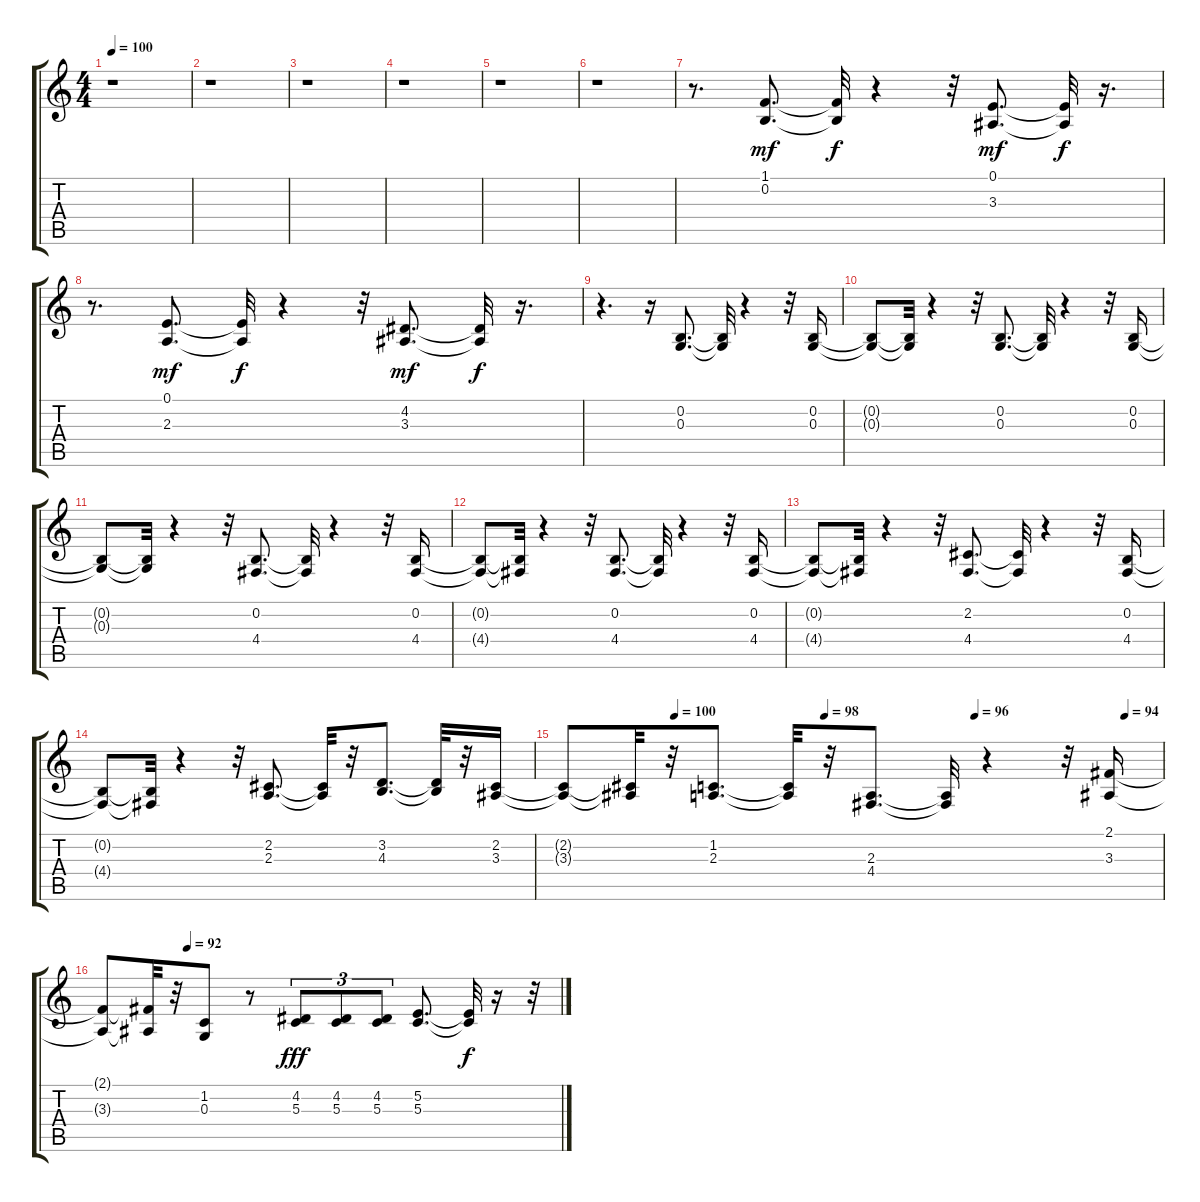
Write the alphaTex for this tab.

\track "" {instrument trombone}
\staff {score tabs}
\tuning (E4 B3 G3 D3 A2 E2) {hide}
\ts (4 4)
\tempo 100
\clef g2
\ks c
r.1{dy f} |
r.1 |
r.1 |
r.1 |
r.1 |
r.1 |
r.8{d} (1.1 0.2).8{d dy mf} (1.1{t} 0.2{t}).32{dy f} r.4 r.32 (0.1 3.3).8{d dy mf} (0.1{t} 3.3{t}).32{dy f} r.16{d} |
r.8{d} (0.1 2.3).8{d dy mf} (0.1{t} 2.3{t}).32{dy f} r.4 r.32 (4.2 3.3).8{d dy mf} (4.2{t} 3.3{t}).32{dy f} r.16{d} |
r.4{d} r.16 (0.2 0.3).8{d} (0.2{t} 0.3{t}).32 r.4 r.32 (0.2 0.3).16 |
(0.2{t} 0.3{t}).8 (0.2{t} 0.3{t}).32 r.4 r.32 (0.2 0.3).8{d} (0.2{t} 0.3{t}).32 r.4 r.32 (0.2 0.3).16 |
(0.2{t} 0.3{t}).8 (0.2{t} 0.3{t}).32 r.4 r.32 (0.2 4.4).8{d} (0.2{t} 4.4{t}).32 r.4 r.32 (0.2 4.4).16 |
(0.2{t} 4.4{t}).8 (0.2{t} 4.4{t}).32 r.4 r.32 (0.2 4.4).8{d} (0.2{t} 4.4{t}).32 r.4 r.32 (0.2 4.4).16 |
(0.2{t} 4.4{t}).8 (0.2{t} 4.4{t}).32 r.4 r.32 (2.2 4.4).8{d} (2.2{t} 4.4{t}).32 r.4 r.32 (0.2 4.4).16 |
(0.2{t} 4.4{t}).8 (0.2{t} 4.4{t}).32 r.4 r.32 (2.2 2.3).8{d} (2.2{t} 2.3{t}).32 r.32 (3.2 4.3).8{d} (3.2{t} 4.3{t}).32 r.32 (2.2 3.3).16 |
\tempo (100 0.1875)
\tempo (98 0.4375)
\tempo (96 0.6875)
\tempo (94 0.9375)
(2.2{t} 3.3{t}).8 (2.2{t} 3.3{t}).32 r.32 (1.2 2.3).8{d} (1.2{t} 2.3{t}).32 r.32 (2.3 4.4).8{d} (2.3{t} 4.4{t}).32 r.4 r.32 (2.1 3.3).16 |
\tempo (92 0.1875)
(2.1{t} 3.3{t}).8 (2.1{t} 3.3{t}).32 r.32 (1.2 0.3).8 r.8 (4.2 5.3).8{tu (3 2) dy fff} (4.2 5.3).8{tu (3 2)} (4.2 5.3).8{tu (3 2)} (5.2 5.3).8{d} (5.2{t} 5.3{t}).32{dy f} r.16 r.32
